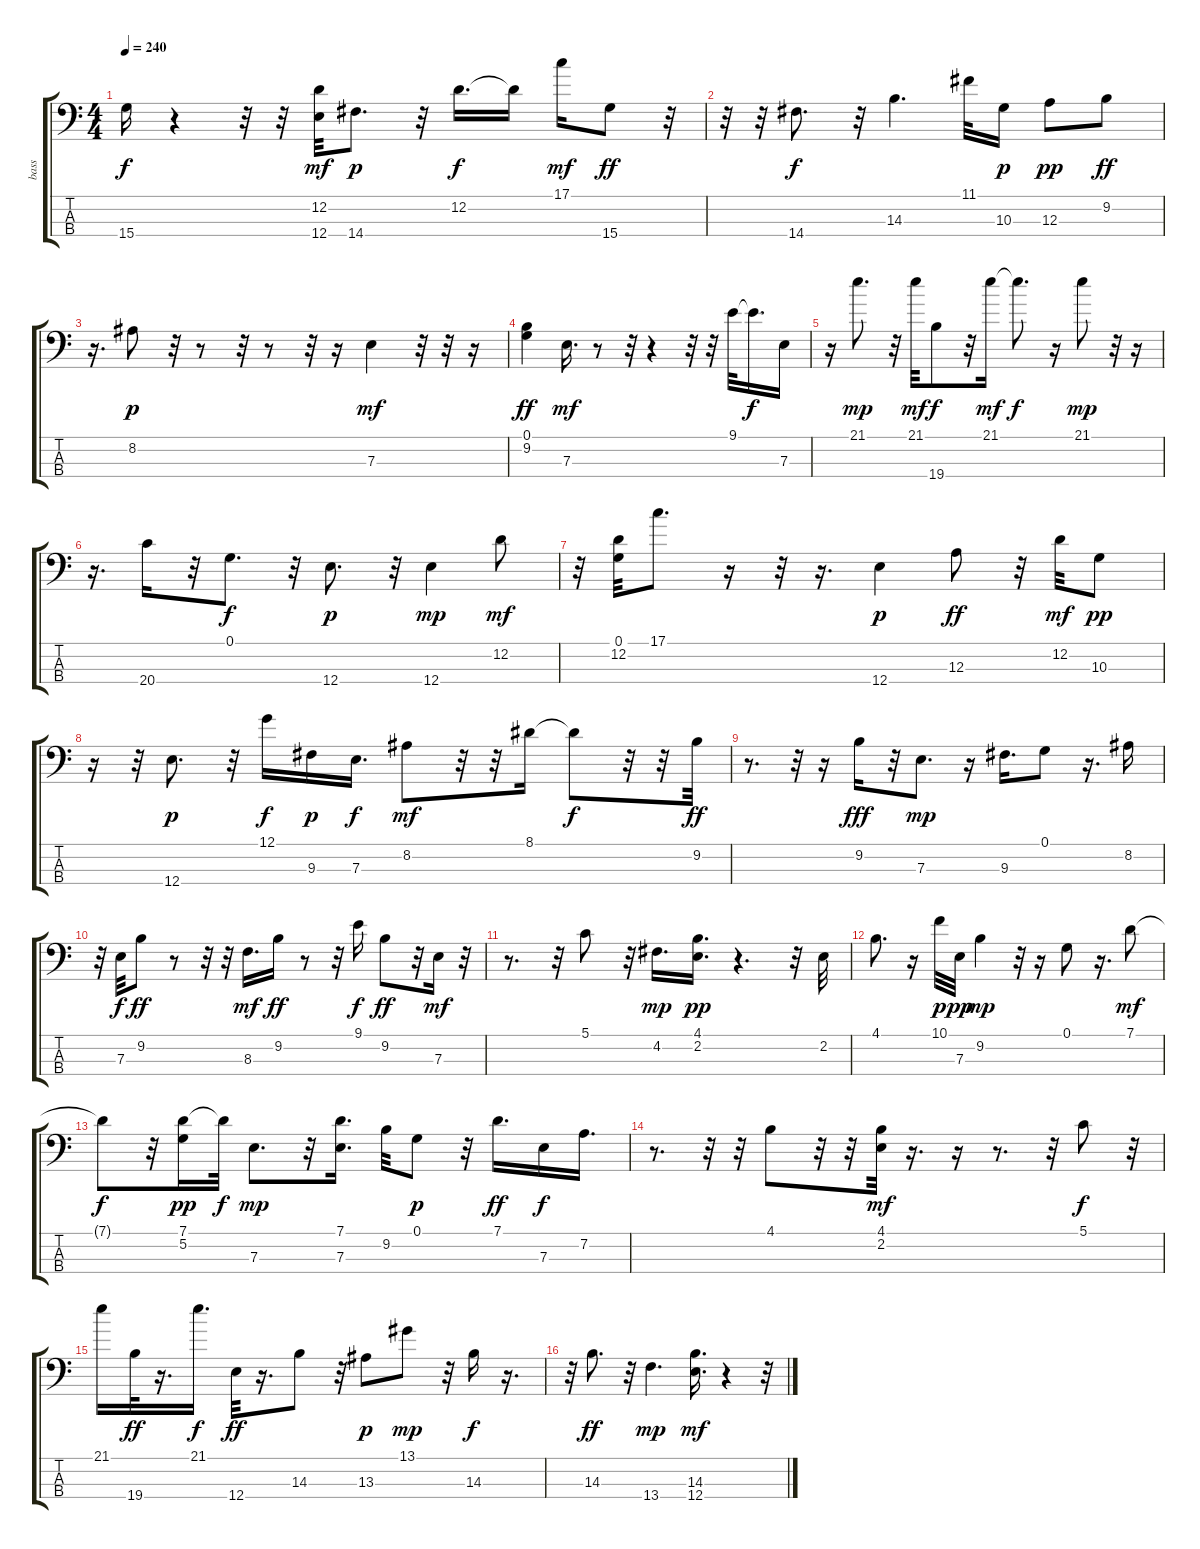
\track ("bass" "bass") {instrument electricbassfinger}
\staff {score tabs}
\tuning (G2 D2 A1 E1) {hide}
\ts (4 4)
\tempo 240
\clef f4
\ks c
15.4.16{dy f} r.4 r.32 r.32 (12.2 12.4).32{dy mf} 14.4.8{d dy p} r.32 12.2.16{d dy f} 12.2{t}.16 17.1.16{dy mf} 15.4.8{dy ff} r.32 |
r.32 r.32 14.4.8{d dy f} r.32 14.3.4{d} 11.1.32 10.3.16{dy p} 12.3.8{dy pp} 9.2.8{dy ff} |
r.16{d} 8.2.8{dy p} r.32 r.8 r.32 r.8 r.32 r.16 7.3.4{dy mf} r.32 r.32 r.16 |
(0.1 9.2).4{dy ff} 7.3.16{d dy mf} r.8 r.32 r.4 r.32 r.32 9.1.32 9.1{t}.16{d dy f} 7.3.16 |
r.16 21.1.8{d dy mp} r.32 21.1.32{dy mf} 19.4.8{dy f} r.32 21.1.16{dy mf} 21.1{t}.8{d dy f} r.16 21.1.8{dy mp} r.32 r.16 |
r.16{d} 20.4.16 r.32 0.1.8{d dy f} r.32 12.4.8{d dy p} r.32 12.4.4{dy mp} 12.2.8{dy mf} |
r.32 (0.1 12.2).32 17.1.8{d} r.16 r.32 r.16{d} 12.4.4{dy p} 12.3.8{dy ff} r.32 12.2.32{dy mf} 10.3.8{dy pp} |
r.16 r.32 12.4.8{d dy p} r.32 12.1.16{dy f} 9.3.16{dy p} 7.3.16{d dy f} 8.2.8{dy mf} r.32 r.32 8.1.16 8.1{t}.8{dy f} r.32 r.32 9.2.32{dy ff} |
r.8{d} r.32 r.16 9.2.16{dy fff} r.32 7.3.8{d dy mp} r.16 9.3.16{d} 0.1.8 r.16{d} 8.2.16 |
r.32 7.3.32{dy f} 9.2.8{dy ff} r.8 r.32 r.32 8.3.16{d dy mf} 9.2.16{dy ff} r.8 r.32 9.1.16{dy f} 9.2.8{dy ff} r.32 7.3.16{dy mf} r.32 |
r.8{d} r.32 5.1.8 r.32 4.2.16{d dy mp} (4.1 2.2).16{d dy pp} r.4{d} r.32 2.2.32 |
4.1.8{d} r.16 10.1.32{dy p} 7.3.32{dy pp} 9.2.4{dy mp} r.32 r.16 0.1.8 r.16{d} 7.1.8{dy mf} |
7.1{t}.8{dy f} r.32 (7.1 5.2).16{dy pp} 7.1{t}.32{dy f} 7.3.8{d dy mp} r.32 (7.1 7.3).16{d} 9.2.32 0.1.8{dy p} r.32 7.1.16{d dy ff} 7.3.16{dy f} 7.2.16{d} |
r.8{d} r.32 r.32 4.1.8 r.32 r.32 (4.1 2.2).32{dy mf} r.16{d} r.16 r.8{d} r.32 5.1.8{dy f} r.32 |
21.1.16 19.4.32{dy ff} r.16{d} 21.1.16{d dy f} 12.4.32{dy ff} r.16{d} 14.3.8 r.32 13.3.8{dy p} 13.1.8{dy mp} r.32 14.3.16{dy f} r.16{d} |
r.32 14.3.8{d dy ff} r.32 13.4.4{d dy mp} (14.3 12.4).16{d dy mf} r.4 r.32
